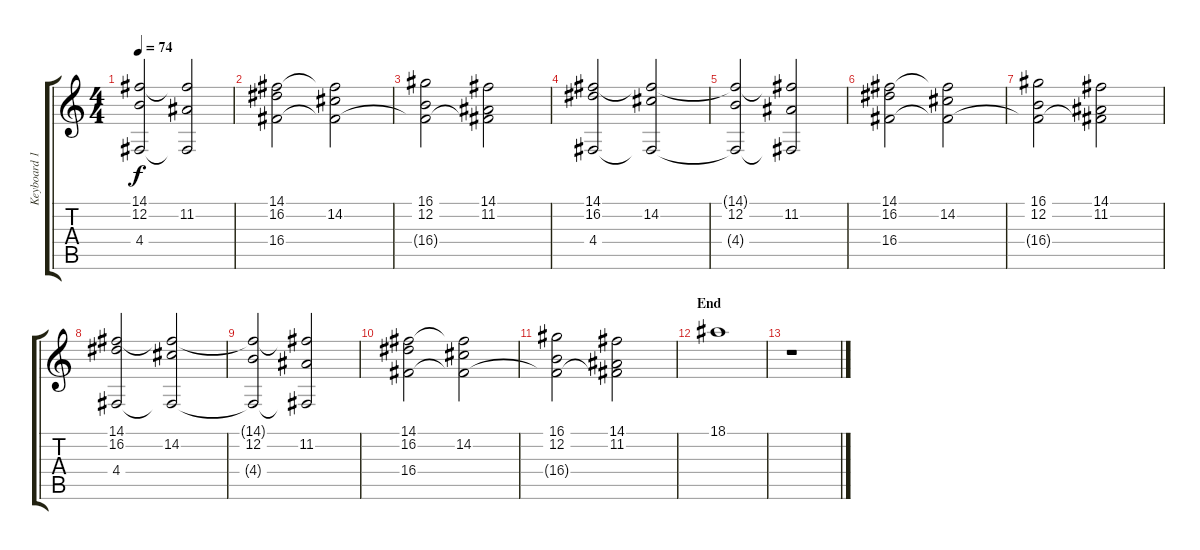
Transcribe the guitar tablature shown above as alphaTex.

\track ("Keyboard 1 - main stuff" "Keyboard 1") {instrument drawbarorgan}
\staff {score tabs}
\tuning (E4 B3 G3 D3 A2 E2) {hide}
\ts (4 4)
\tempo 74
\clef g2
\ks c
(14.1{t} 12.2 4.4{t}).2{dy f} (14.1{t} 11.2 4.4{t}).2 |
(14.1 16.2 16.4).2 (14.1{t} 14.2 16.4{t}).2 |
(16.1 12.2 16.4{t}).2 (14.1 11.2 16.4{t}).2 |
(14.1 16.2 4.4).2 (14.1{t} 14.2 4.4{t}).2 |
(14.1{t} 12.2 4.4{t}).2 (14.1{t} 11.2 4.4{t}).2 |
(14.1 16.2 16.4).2 (14.1{t} 14.2 16.4{t}).2 |
(16.1 12.2 16.4{t}).2 (14.1 11.2 16.4{t}).2 |
(14.1 16.2 4.4).2 (14.1{t} 14.2 4.4{t}).2 |
(14.1{t} 12.2 4.4{t}).2 (14.1{t} 11.2 4.4{t}).2 |
(14.1 16.2 16.4).2 (14.1{t} 14.2 16.4{t}).2 |
(16.1 12.2 16.4{t}).2 (14.1 11.2 16.4{t}).2 |
\section ("" "End")
18.1.1 |
r.1
